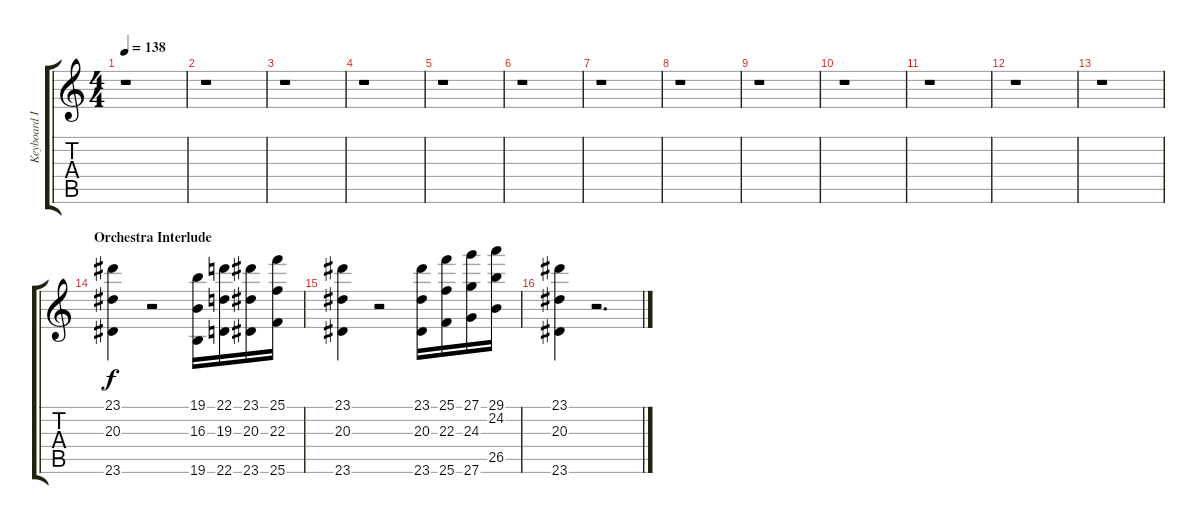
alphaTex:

\track ("Keyboard II" "Keyboard I") {instrument synthstrings1}
\staff {score tabs}
\tuning (E4 B3 G3 D3 A2 E2) {hide}
\ts (4 4)
\tempo 138
\clef g2
\ks c
r.1{dy f} |
r.1 |
r.1 |
r.1 |
r.1 |
r.1 |
r.1 |
r.1 |
r.1 |
r.1 |
r.1 |
r.1 |
r.1 |
\section ("" "Orchestra Interlude")
(23.1 20.3 23.6).4 r.2 (19.1 16.3 19.6).16 (22.1 19.3 22.6).16 (23.1 20.3 23.6).16 (25.1 22.3 25.6).16 |
(23.1 20.3 23.6).4 r.2 (23.1 20.3 23.6).16 (25.1 22.3 25.6).16 (27.1 24.3 27.6).16 (29.1 24.2 26.5).16 |
(23.1 20.3 23.6).4 r.2{d}
